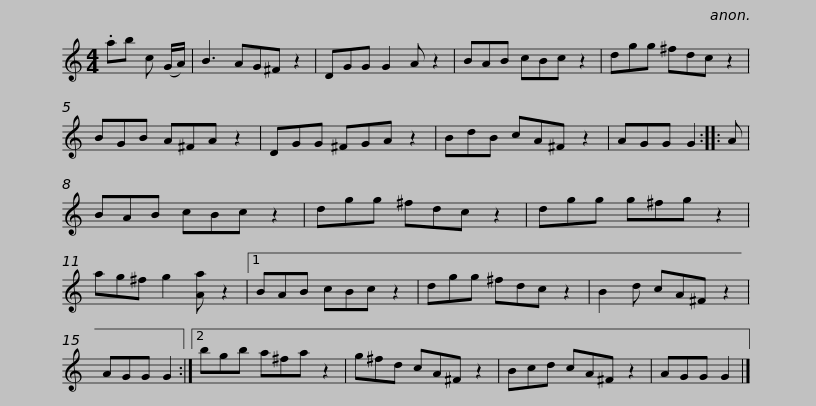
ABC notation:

X:1
L:1/8
M:4/4
I:linebreak $
K:C
V:1 treble
V:1
 .ab c (G/A/) | B3 AG^F z2 | DGG G2 A z2 | BAB cBc z2 | dgg ^fdc z2 | %5
 BGB A^FA z2 |$ DGG ^FGA z2 | BdB cA^F z2 | AGG G2 :: A | %10
 BAB cBc z2 | dgg ^fdc z2 | dgg g^fg z2 |$ ag^f g2 [Aa] z2 |1 BAB cBc z2 | %15
 dgg ^fdc z2 | B2 d cA^F z2 | AGG G2 :|2 bgb a^fa z2 |$ g^fd cA^F z2 | %20
 Bcd cA^F z2 | AGG G2 |] %22
